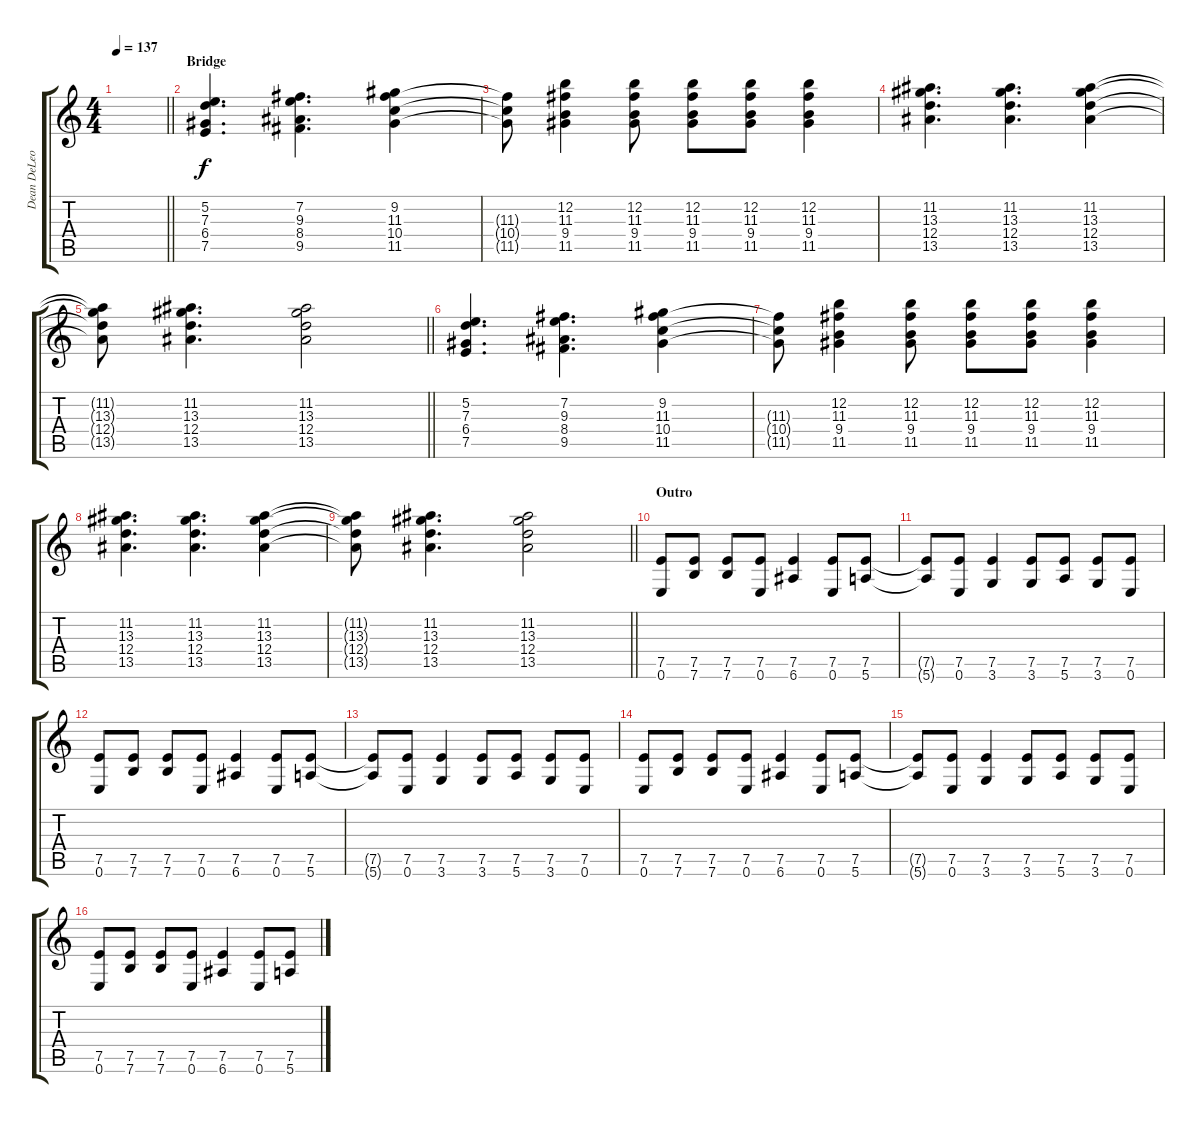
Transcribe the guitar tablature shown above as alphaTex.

\track ("Dean DeLeo 2nd Guitar" "Dean DeLeo") {instrument overdrivenguitar}
\staff {score tabs}
\tuning (E4 B3 G3 D3 A2 E2) {hide}
\ts (4 4)
\tempo 137
\clef g2
\barLineRight lightlight
\ks c
|
\section ("" "Bridge")
(5.2 7.3 6.4 7.5).4{d} (7.2 9.3 8.4 9.5).4{d} (9.2 11.3 10.4 11.5).4 |
(11.3{t} 10.4{t} 11.5{t}).8 (12.2 11.3 9.4 11.5).4 (12.2 11.3 9.4 11.5).8 (12.2 11.3 9.4 11.5).8 (12.2 11.3 9.4 11.5).8 (12.2 11.3 9.4 11.5).4 |
(11.2 13.3 12.4 13.5).4{d} (11.2 13.3 12.4 13.5).4{d} (11.2 13.3 12.4 13.5).4 |
\barLineRight lightlight
(11.2{t} 13.3{t} 12.4{t} 13.5{t}).8 (11.2 13.3 12.4 13.5).4{d} (11.2 13.3 12.4 13.5).2 |
(5.2 7.3 6.4 7.5).4{d} (7.2 9.3 8.4 9.5).4{d} (9.2 11.3 10.4 11.5).4 |
(11.3{t} 10.4{t} 11.5{t}).8 (12.2 11.3 9.4 11.5).4 (12.2 11.3 9.4 11.5).8 (12.2 11.3 9.4 11.5).8 (12.2 11.3 9.4 11.5).8 (12.2 11.3 9.4 11.5).4 |
(11.2 13.3 12.4 13.5).4{d} (11.2 13.3 12.4 13.5).4{d} (11.2 13.3 12.4 13.5).4 |
\barLineRight lightlight
(11.2{t} 13.3{t} 12.4{t} 13.5{t}).8 (11.2 13.3 12.4 13.5).4{d} (11.2 13.3 12.4 13.5).2 |
\section ("" "Outro")
(7.5 0.6).8 (7.5 7.6).8 (7.5 7.6).8 (7.5 0.6).8 (7.5 6.6).4 (7.5 0.6).8 (7.5 5.6).8 |
(7.5{t} 5.6{t}).8 (7.5 0.6).8 (7.5 3.6).4 (7.5 3.6).8 (7.5 5.6).8 (7.5 3.6).8 (7.5 0.6).8 |
(7.5 0.6).8 (7.5 7.6).8 (7.5 7.6).8 (7.5 0.6).8 (7.5 6.6).4 (7.5 0.6).8 (7.5 5.6).8 |
(7.5{t} 5.6{t}).8 (7.5 0.6).8 (7.5 3.6).4 (7.5 3.6).8 (7.5 5.6).8 (7.5 3.6).8 (7.5 0.6).8 |
(7.5 0.6).8 (7.5 7.6).8 (7.5 7.6).8 (7.5 0.6).8 (7.5 6.6).4 (7.5 0.6).8 (7.5 5.6).8 |
(7.5{t} 5.6{t}).8 (7.5 0.6).8 (7.5 3.6).4 (7.5 3.6).8 (7.5 5.6).8 (7.5 3.6).8 (7.5 0.6).8 |
(7.5 0.6).8 (7.5 7.6).8 (7.5 7.6).8 (7.5 0.6).8 (7.5 6.6).4 (7.5 0.6).8 (7.5 5.6).8
